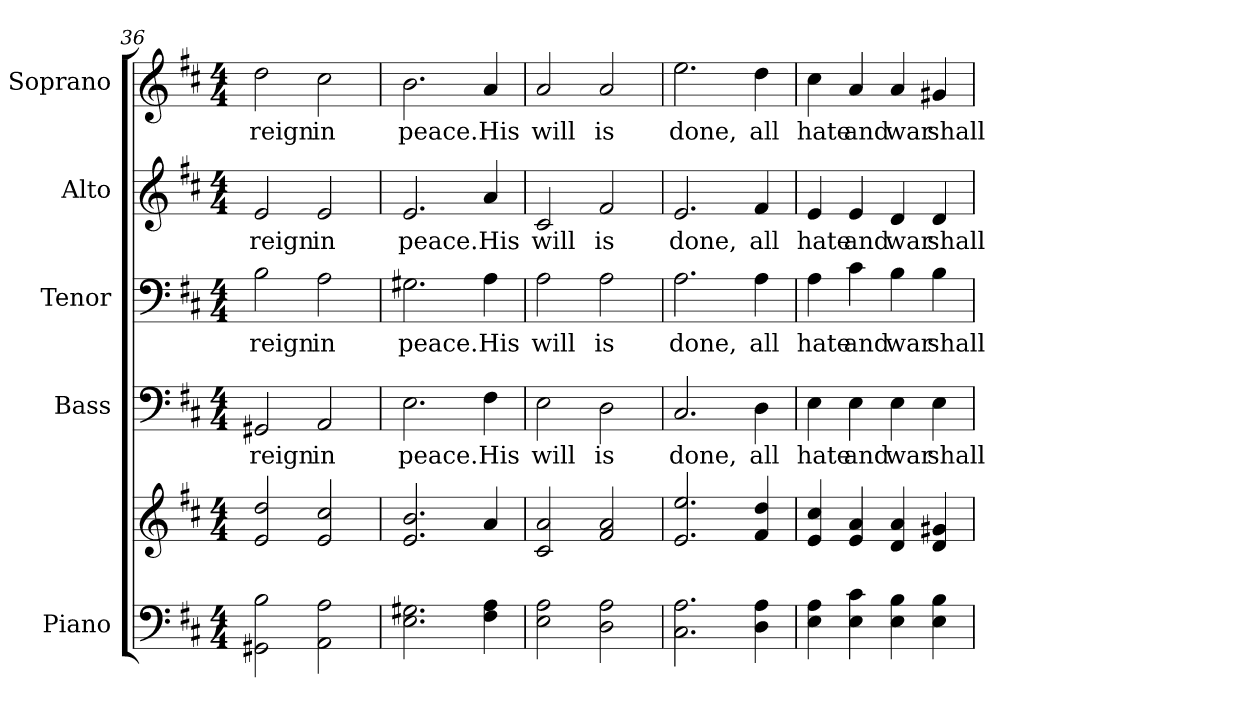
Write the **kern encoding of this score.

**kern	**kern	**kern	**text	**kern	**text	**kern	**text	**kern	**text
*part5	*part5	*part4	*part4	*part3	*part3	*part2	*part2	*part1	*part1
*staff6	*staff5	*staff4	*staff4	*staff3	*staff3	*staff2	*staff2	*staff1	*staff1
*I"Piano	*	*I"Bass	*	*I"Tenor	*	*I"Alto	*	*I"Soprano	*
*I'Pno.	*	*I'B.	*	*I'T.	*	*I'A.	*	*I'S.	*
*clefF4	*clefG2	*clefF4	*	*clefF4	*	*clefG2	*	*clefG2	*
*k[f#c#]	*k[f#c#]	*k[f#c#]	*	*k[f#c#]	*	*k[f#c#]	*	*k[f#c#]	*
*D:	*D:	*D:	*	*D:	*	*D:	*	*D:	*
*M4/4	*M4/4	*M4/4	*	*M4/4	*	*M4/4	*	*M4/4	*
=36	=36	=36	=36	=36	=36	=36	=36	=36	=36
!	!	!	!LO:LY:b:color=#000000	!	!	!	!	!	!
!	!	!	!	!	!LO:LY:b:color=#000000	!	!	!	!
!	!	!	!	!	!	!	!LO:LY:b:color=#000000	!	!
!	!	!	!	!	!	!	!	!	!LO:LY:b:color=#000000
2GG#Xi\ 2Bi	2ei/ 2ddi	2GG#Xi/	reign	2Bi\	reign	2ei/	reign	2ddi\	reign
!	!	!	!LO:LY:b:color=#000000	!	!	!	!	!	!
!	!	!	!	!	!LO:LY:b:color=#000000	!	!	!	!
!	!	!	!	!	!	!	!LO:LY:b:color=#000000	!	!
!	!	!	!	!	!	!	!	!	!LO:LY:b:color=#000000
2AAi\ 2Ai	2ei/ 2cc#i	2AAi/	in	2Ai\	in	2ei/	in	2cc#i\	in
!!LO:PB:g=z
=37	=37	=37	=37	=37	=37	=37	=37	=37	=37
!	!	!	!LO:LY:b:color=#000000	!	!	!	!	!	!
!	!	!	!	!	!LO:LY:b:color=#000000	!	!	!	!
!	!	!	!	!	!	!	!LO:LY:b:color=#000000	!	!
!	!	!	!	!	!	!	!	!	!LO:LY:b:color=#000000
2.Ei\ 2.G#Xi	2.ei/ 2.bi	2.Ei\	peace.	2.G#Xi\	peace.	2.ei/	peace.	2.bi\	peace.
!	!	!	!LO:LY:b:color=#000000	!	!	!	!	!	!
!	!	!	!	!	!LO:LY:b:color=#000000	!	!	!	!
!	!	!	!	!	!	!	!LO:LY:b:color=#000000	!	!
!	!	!	!	!	!	!	!	!	!LO:LY:b:color=#000000
4F#i\ 4Ai	4ai/	4F#i\	His	4Ai\	His	4ai/	His	4ai/	His
=38	=38	=38	=38	=38	=38	=38	=38	=38	=38
!	!	!	!LO:LY:b:color=#000000	!	!	!	!	!	!
!	!	!	!	!	!LO:LY:b:color=#000000	!	!	!	!
!	!	!	!	!	!	!	!LO:LY:b:color=#000000	!	!
!	!	!	!	!	!	!	!	!	!LO:LY:b:color=#000000
2Ei\ 2Ai	2c#i/ 2ai	2Ei\	will	2Ai\	will	2c#i/	will	2ai/	will
!	!	!	!LO:LY:b:color=#000000	!	!	!	!	!	!
!	!	!	!	!	!LO:LY:b:color=#000000	!	!	!	!
!	!	!	!	!	!	!	!LO:LY:b:color=#000000	!	!
!	!	!	!	!	!	!	!	!	!LO:LY:b:color=#000000
2Di\ 2Ai	2f#i/ 2ai	2Di\	is	2Ai\	is	2f#i/	is	2ai/	is
=39	=39	=39	=39	=39	=39	=39	=39	=39	=39
!	!	!	!LO:LY:b:color=#000000	!	!	!	!	!	!
!	!	!	!	!	!LO:LY:b:color=#000000	!	!	!	!
!	!	!	!	!	!	!	!LO:LY:b:color=#000000	!	!
!	!	!	!	!	!	!	!	!	!LO:LY:b:color=#000000
2.C#i\ 2.Ai	2.ei/ 2.eei	2.C#i/	done,	2.Ai\	done,	2.ei/	done,	2.eei\	done,
!	!	!	!LO:LY:b:color=#000000	!	!	!	!	!	!
!	!	!	!	!	!LO:LY:b:color=#000000	!	!	!	!
!	!	!	!	!	!	!	!LO:LY:b:color=#000000	!	!
!	!	!	!	!	!	!	!	!	!LO:LY:b:color=#000000
4Di\ 4Ai	4f#i/ 4ddi	4Di\	all	4Ai\	all	4f#i/	all	4ddi\	all
!!LO:PB:g=z
=40	=40	=40	=40	=40	=40	=40	=40	=40	=40
!	!	!	!LO:LY:b:color=#000000	!	!	!	!	!	!
!	!	!	!	!	!LO:LY:b:color=#000000	!	!	!	!
!	!	!	!	!	!	!	!LO:LY:b:color=#000000	!	!
!	!	!	!	!	!	!	!	!	!LO:LY:b:color=#000000
4Ei\ 4Ai	4ei/ 4cc#i	4Ei\	hate	4Ai\	hate	4ei/	hate	4cc#i\	hate
!	!	!	!LO:LY:b:color=#000000	!	!	!	!	!	!
!	!	!	!	!	!LO:LY:b:color=#000000	!	!	!	!
!	!	!	!	!	!	!	!LO:LY:b:color=#000000	!	!
!	!	!	!	!	!	!	!	!	!LO:LY:b:color=#000000
4Ei\ 4c#i	4ei/ 4ai	4Ei\	and	4c#i\	and	4ei/	and	4ai/	and
!	!	!	!LO:LY:b:color=#000000	!	!	!	!	!	!
!	!	!	!	!	!LO:LY:b:color=#000000	!	!	!	!
!	!	!	!	!	!	!	!LO:LY:b:color=#000000	!	!
!	!	!	!	!	!	!	!	!	!LO:LY:b:color=#000000
4Ei\ 4Bi	4di/ 4ai	4Ei\	war	4Bi\	war	4di/	war	4ai/	war
!	!	!	!LO:LY:b:color=#000000	!	!	!	!	!	!
!	!	!	!	!	!LO:LY:b:color=#000000	!	!	!	!
!	!	!	!	!	!	!	!LO:LY:b:color=#000000	!	!
!	!	!	!	!	!	!	!	!	!LO:LY:b:color=#000000
4Ei\ 4Bi	4di/ 4g#Xi	4Ei\	shall	4Bi\	shall	4di/	shall	4g#Xi/	shall
=	=	=	=	=	=	=	=	=	=
*-	*-	*-	*-	*-	*-	*-	*-	*-	*-
